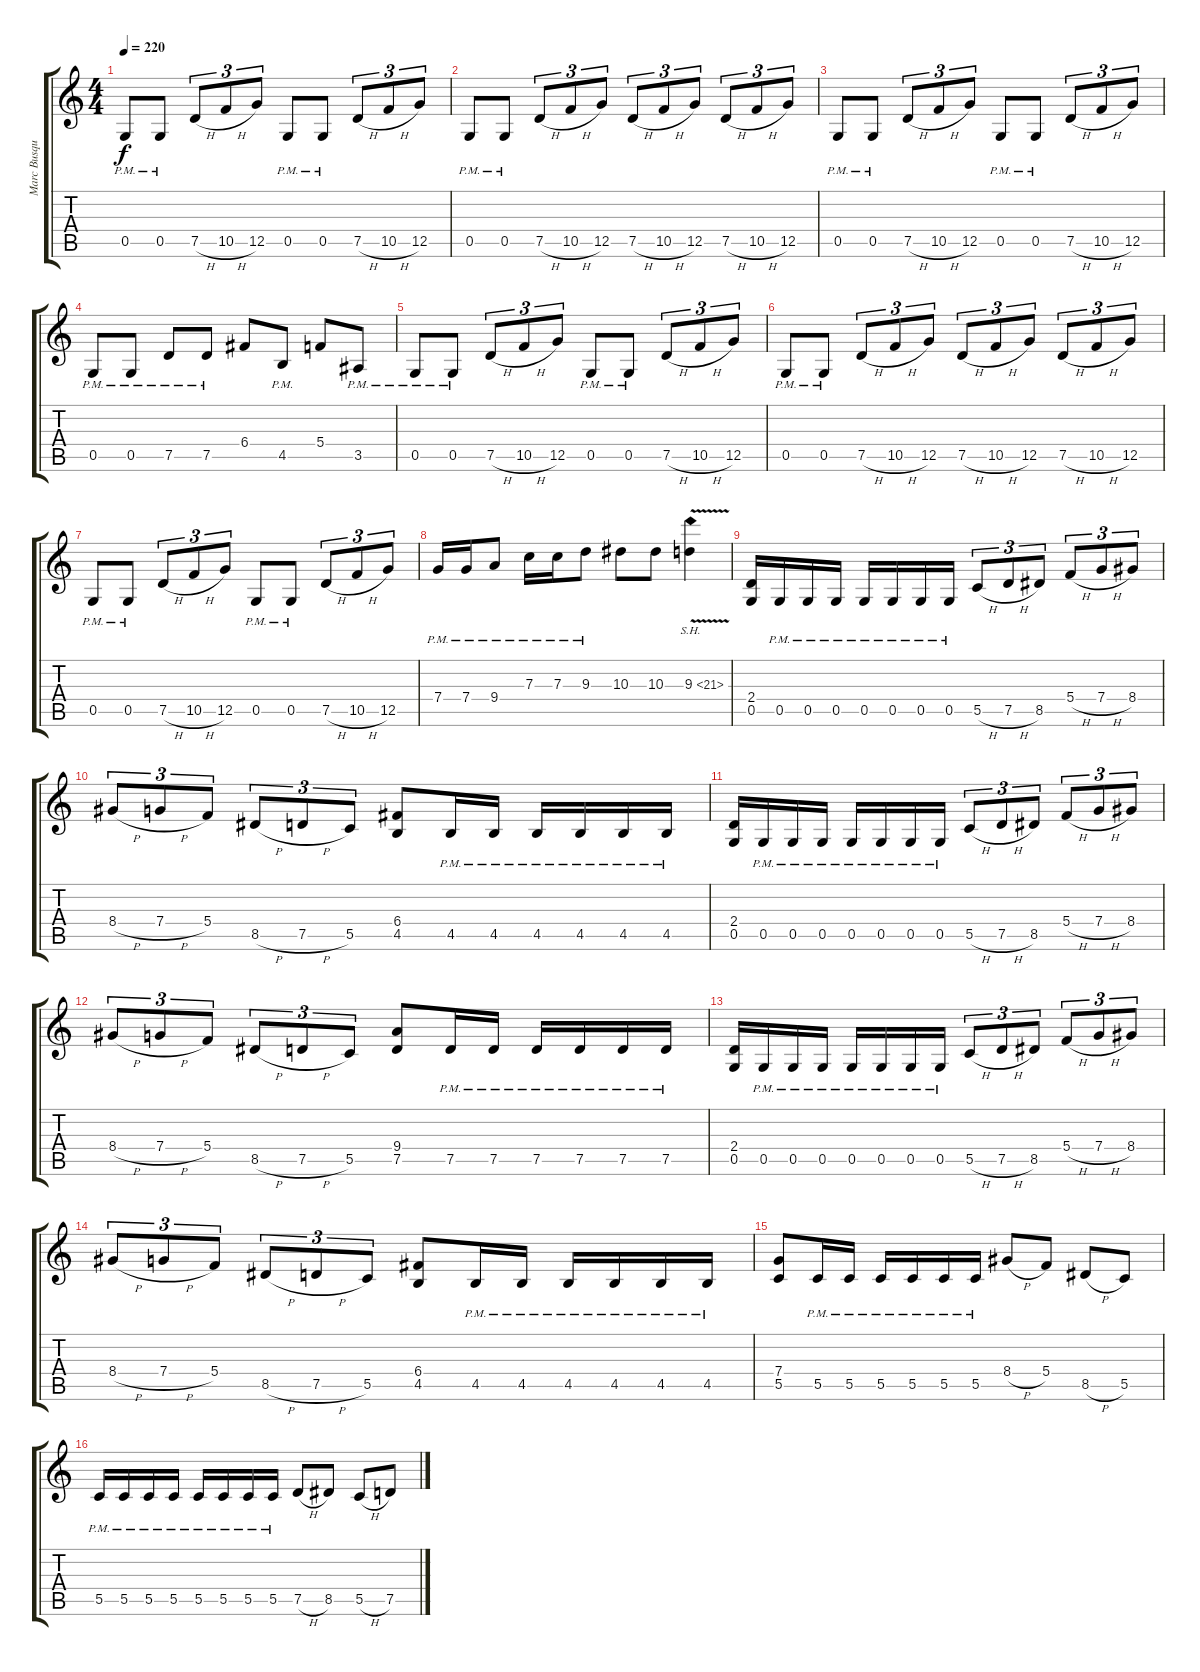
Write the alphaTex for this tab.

\track ("Marc Busque" "Marc Busqu") {instrument distortionguitar}
\staff {score tabs}
\tuning (D4 A3 F3 C3 G2 D2) {hide}
\ts (4 4)
\tempo 220
\clef g2
\ks c
0.5{pm}.8{dy f} 0.5{pm}.8 7.5{h}.8{tu (3 2)} 10.5{h}.8{tu (3 2)} 12.5.8{tu (3 2)} 0.5{pm}.8 0.5{pm}.8 7.5{h}.8{tu (3 2)} 10.5{h}.8{tu (3 2)} 12.5.8{tu (3 2)} |
0.5{pm}.8 0.5{pm}.8 7.5{h}.8{tu (3 2)} 10.5{h}.8{tu (3 2)} 12.5.8{tu (3 2)} 7.5{h}.8{tu (3 2)} 10.5{h}.8{tu (3 2)} 12.5.8{tu (3 2)} 7.5{h}.8{tu (3 2)} 10.5{h}.8{tu (3 2)} 12.5.8{tu (3 2)} |
0.5{pm}.8 0.5{pm}.8 7.5{h}.8{tu (3 2)} 10.5{h}.8{tu (3 2)} 12.5.8{tu (3 2)} 0.5{pm}.8 0.5{pm}.8 7.5{h}.8{tu (3 2)} 10.5{h}.8{tu (3 2)} 12.5.8{tu (3 2)} |
0.5{pm}.8 0.5{pm}.8 7.5{pm}.8 7.5{pm}.8 6.4.8 4.5{pm}.8 5.4.8 3.5{pm}.8 |
0.5{pm}.8 0.5{pm}.8 7.5{h}.8{tu (3 2)} 10.5{h}.8{tu (3 2)} 12.5.8{tu (3 2)} 0.5{pm}.8 0.5{pm}.8 7.5{h}.8{tu (3 2)} 10.5{h}.8{tu (3 2)} 12.5.8{tu (3 2)} |
0.5{pm}.8 0.5{pm}.8 7.5{h}.8{tu (3 2)} 10.5{h}.8{tu (3 2)} 12.5.8{tu (3 2)} 7.5{h}.8{tu (3 2)} 10.5{h}.8{tu (3 2)} 12.5.8{tu (3 2)} 7.5{h}.8{tu (3 2)} 10.5{h}.8{tu (3 2)} 12.5.8{tu (3 2)} |
0.5{pm}.8 0.5{pm}.8 7.5{h}.8{tu (3 2)} 10.5{h}.8{tu (3 2)} 12.5.8{tu (3 2)} 0.5{pm}.8 0.5{pm}.8 7.5{h}.8{tu (3 2)} 10.5{h}.8{tu (3 2)} 12.5.8{tu (3 2)} |
7.4{pm}.16 7.4{pm}.16 9.4{pm}.8 7.3{pm}.16 7.3{pm}.16 9.3{pm}.8 10.3.8 10.3.8 9.3{sh 12 v}.4 |
(2.4 0.5).16 0.5{pm}.16 0.5{pm}.16 0.5{pm}.16 0.5{pm}.16 0.5{pm}.16 0.5{pm}.16 0.5{pm}.16 5.5{h}.8{tu (3 2)} 7.5{h}.8{tu (3 2)} 8.5.8{tu (3 2)} 5.4{h}.8{tu (3 2)} 7.4{h}.8{tu (3 2)} 8.4.8{tu (3 2)} |
8.4{h}.8{tu (3 2)} 7.4{h}.8{tu (3 2)} 5.4.8{tu (3 2)} 8.5{h}.8{tu (3 2)} 7.5{h}.8{tu (3 2)} 5.5.8{tu (3 2)} (6.4 4.5).8 4.5{pm}.16 4.5{pm}.16 4.5{pm}.16 4.5{pm}.16 4.5{pm}.16 4.5{pm}.16 |
(2.4 0.5).16 0.5{pm}.16 0.5{pm}.16 0.5{pm}.16 0.5{pm}.16 0.5{pm}.16 0.5{pm}.16 0.5{pm}.16 5.5{h}.8{tu (3 2)} 7.5{h}.8{tu (3 2)} 8.5.8{tu (3 2)} 5.4{h}.8{tu (3 2)} 7.4{h}.8{tu (3 2)} 8.4.8{tu (3 2)} |
8.4{h}.8{tu (3 2)} 7.4{h}.8{tu (3 2)} 5.4.8{tu (3 2)} 8.5{h}.8{tu (3 2)} 7.5{h}.8{tu (3 2)} 5.5.8{tu (3 2)} (9.4 7.5).8 7.5{pm}.16 7.5{pm}.16 7.5{pm}.16 7.5{pm}.16 7.5{pm}.16 7.5{pm}.16 |
(2.4 0.5).16 0.5{pm}.16 0.5{pm}.16 0.5{pm}.16 0.5{pm}.16 0.5{pm}.16 0.5{pm}.16 0.5{pm}.16 5.5{h}.8{tu (3 2)} 7.5{h}.8{tu (3 2)} 8.5.8{tu (3 2)} 5.4{h}.8{tu (3 2)} 7.4{h}.8{tu (3 2)} 8.4.8{tu (3 2)} |
8.4{h}.8{tu (3 2)} 7.4{h}.8{tu (3 2)} 5.4.8{tu (3 2)} 8.5{h}.8{tu (3 2)} 7.5{h}.8{tu (3 2)} 5.5.8{tu (3 2)} (6.4 4.5).8 4.5{pm}.16 4.5{pm}.16 4.5{pm}.16 4.5{pm}.16 4.5{pm}.16 4.5{pm}.16 |
(7.4 5.5).8 5.5{pm}.16 5.5{pm}.16 5.5{pm}.16 5.5{pm}.16 5.5{pm}.16 5.5{pm}.16 8.4{h}.8 5.4.8 8.5{h}.8 5.5.8 |
5.5{pm}.16 5.5{pm}.16 5.5{pm}.16 5.5{pm}.16 5.5{pm}.16 5.5{pm}.16 5.5{pm}.16 5.5{pm}.16 7.5{h}.8 8.5.8 5.5{h}.8 7.5.8
